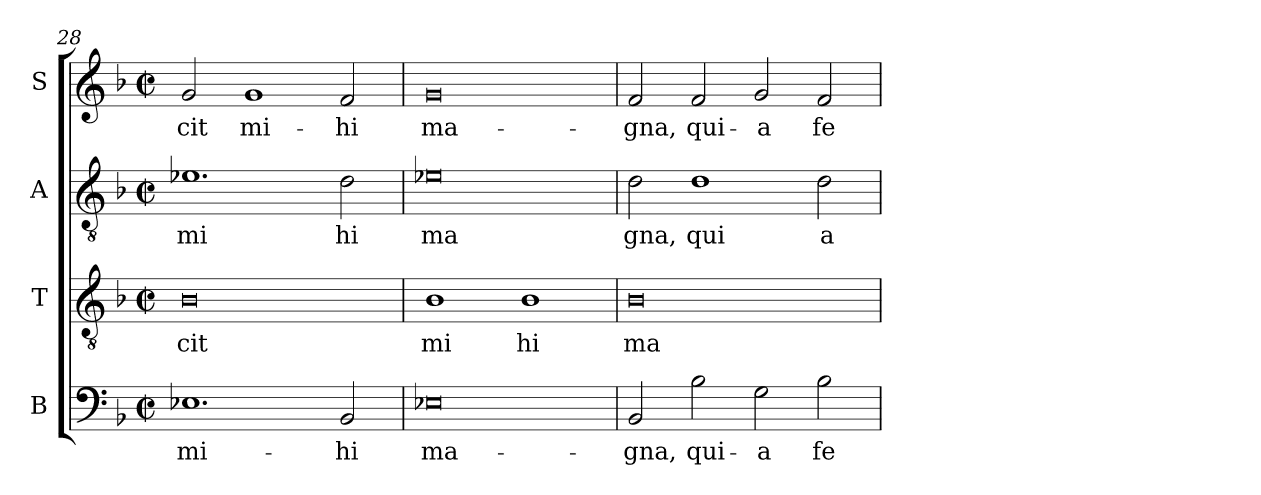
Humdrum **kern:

**kern	**text	**kern	**text	**kern	**text	**kern	**text
*part4	*part4	*part3	*part3	*part2	*part2	*part1	*part1
*staff4	*staff4	*staff3	*staff3	*staff2	*staff2	*staff1	*staff1
*I"B	*	*I"T	*	*I"A	*	*I"S	*
*I'B	*	*I'T	*	*I'A	*	*I'S	*
*clefF4	*	*clefGv2	*	*clefGv2	*	*clefG2	*
*k[b-]	*	*k[b-]	*	*k[b-]	*	*k[b-]	*
*F:	*	*F:	*	*F:	*	*F:	*
*M2/2	*	*M2/2	*	*M2/2	*	*M2/2	*
*met(c|)	*	*met(c|)	*	*met(c|)	*	*met(c|)	*
=28	=28	=28	=28	=28	=28	=28	=28
!	!LO:LY:b:cj	!	!LO:LY:b:cj	!	!LO:LY:b:cj	!	!LO:LY:b:cj
1.E-X	mi-	0B-	cit	1.e-X	mi	2g/	-cit
!	!	!	!	!	!	!	!LO:LY:b:cj
.	.	.	.	.	.	1g	mi-
!	!LO:LY:b:cj	!	!	!	!LO:LY:b:cj	!	!LO:LY:b:cj
2BB-/	-hi	.	.	2d\	hi	2f/	-hi
=29	=29	=29	=29	=29	=29	=29	=29
!	!LO:LY:b:cj	!	!LO:LY:b:cj	!	!LO:LY:b:cj	!	!LO:LY:b:cj
0E-X	ma-	1B-	mi	0e-X	ma	0g	ma-
!	!	!	!LO:LY:b:cj	!	!	!	!
.	.	1B-	hi	.	.	.	.
=30	=30	=30	=30	=30	=30	=30	=30
!	!LO:LY:b:cj	!	!LO:LY:b:cj	!	!LO:LY:b:cj	!	!LO:LY:b:cj
2BB-/	-gna,	0B-	ma	2d\	gna,	2f/	-gna,
!	!LO:LY:b:cj	!	!	!	!LO:LY:b:cj	!	!LO:LY:b:cj
2B-\	qui-	.	.	1d	qui	2f/	qui-
!	!LO:LY:b:cj	!	!	!	!	!	!LO:LY:b:cj
2G\	-a	.	.	.	.	2g/	-a
!	!LO:LY:b:cj	!	!	!	!LO:LY:b:cj	!	!LO:LY:b:cj
2B-\	fe-	.	.	2d\	a	2f/	fe-
=	=	=	=	=	=	=	=
*-	*-	*-	*-	*-	*-	*-	*-
